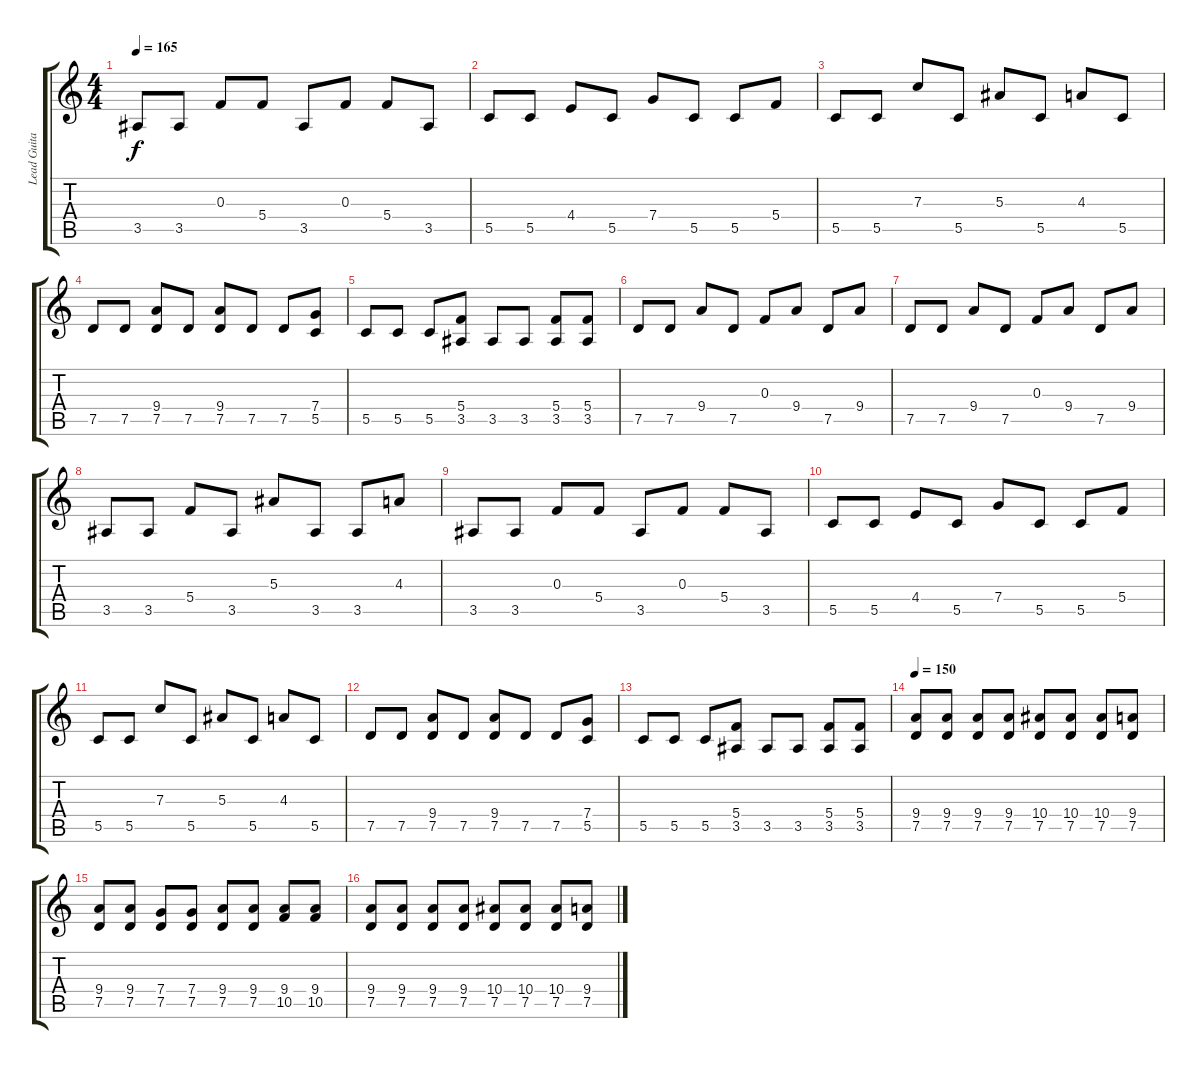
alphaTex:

\track ("Lead Guitar" "Lead Guita") {instrument overdrivenguitar}
\staff {score tabs}
\tuning (D4 A3 F3 C3 G2 C2) {hide}
\ts (4 4)
\tempo 165
\clef g2
\ks c
3.5.8{dy f} 3.5.8 0.3.8 5.4.8 3.5.8 0.3.8 5.4.8 3.5.8 |
5.5.8 5.5.8 4.4.8 5.5.8 7.4.8 5.5.8 5.5.8 5.4.8 |
5.5.8 5.5.8 7.3.8 5.5.8 5.3.8 5.5.8 4.3.8 5.5.8 |
7.5.8 7.5.8 (9.4 7.5).8 7.5.8 (9.4 7.5).8 7.5.8 7.5.8 (7.4 5.5).8 |
5.5.8 5.5.8 5.5.8 (5.4 3.5).8 3.5.8 3.5.8 (5.4 3.5).8 (5.4 3.5).8 |
7.5.8 7.5.8 9.4.8 7.5.8 0.3.8 9.4.8 7.5.8 9.4.8 |
7.5.8 7.5.8 9.4.8 7.5.8 0.3.8 9.4.8 7.5.8 9.4.8 |
3.5.8 3.5.8 5.4.8 3.5.8 5.3.8 3.5.8 3.5.8 4.3.8 |
3.5.8 3.5.8 0.3.8 5.4.8 3.5.8 0.3.8 5.4.8 3.5.8 |
5.5.8 5.5.8 4.4.8 5.5.8 7.4.8 5.5.8 5.5.8 5.4.8 |
5.5.8 5.5.8 7.3.8 5.5.8 5.3.8 5.5.8 4.3.8 5.5.8 |
7.5.8 7.5.8 (9.4 7.5).8 7.5.8 (9.4 7.5).8 7.5.8 7.5.8 (7.4 5.5).8 |
5.5.8 5.5.8 5.5.8 (5.4 3.5).8 3.5.8 3.5.8 (5.4 3.5).8 (5.4 3.5).8 |
\tempo 150
(9.4 7.5).8{instrument electricguitarmuted} (9.4 7.5).8 (9.4 7.5).8 (9.4 7.5).8 (10.4 7.5).8 (10.4 7.5).8 (10.4 7.5).8 (9.4 7.5).8 |
(9.4 7.5).8 (9.4 7.5).8 (7.4 7.5).8 (7.4 7.5).8 (9.4 7.5).8 (9.4 7.5).8 (9.4 10.5).8 (9.4 10.5).8 |
(9.4 7.5).8 (9.4 7.5).8 (9.4 7.5).8 (9.4 7.5).8 (10.4 7.5).8 (10.4 7.5).8 (10.4 7.5).8 (9.4 7.5).8
